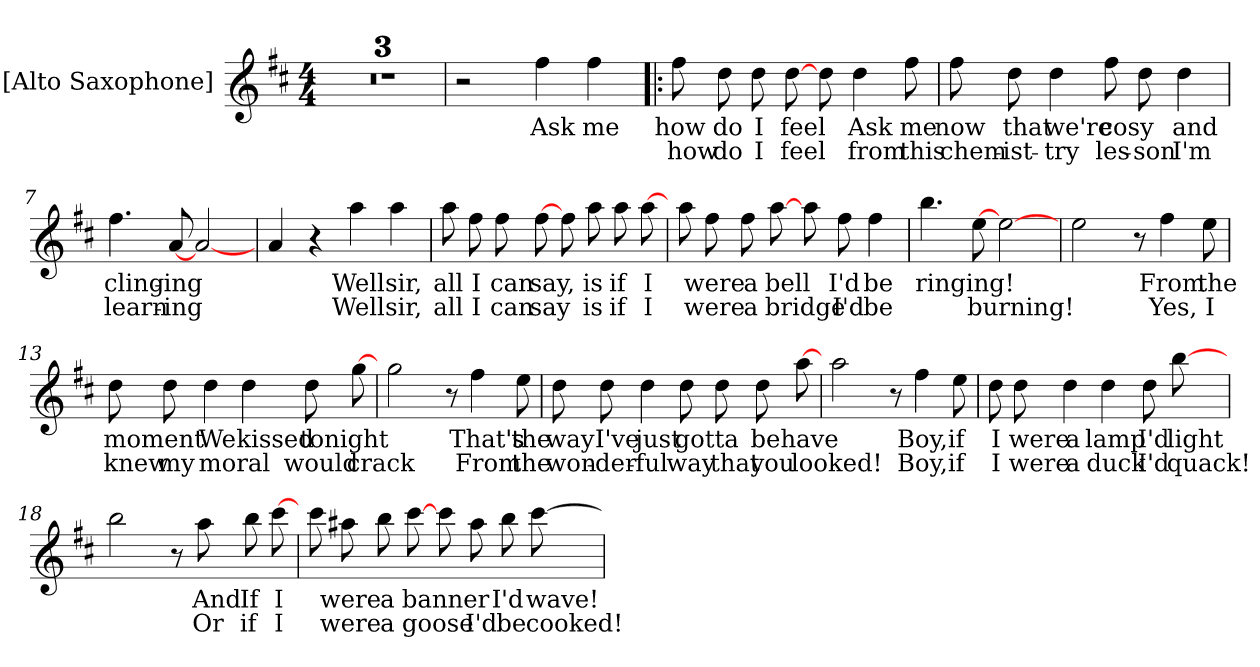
**kern	**text	**text
*part1	*part1	*part1
*staff1	*staff1	*staff1
*I"[Alto Saxophone]	*	*
*I'A Sax	*	*
*clefG2	*	*
*ITrd5c9	*	*
*k[b-]	*	*
*F:	*	*
*M4/4	*	*
=1	=1	=1
1r	.	.
=2	=2	=2
1r	.	.
=3	=3	=3
1r	.	.
=4	=4	=4
2r	.	.
4a	-Ask	.
4a	-me	.
!!LO:LB:g=z
=5!|:	=5!|:	=5!|:
8aL	-how	-how
8f	-do	-do
8f	-I	-I
[8f	-feel	-feel
8fL	.	.
4f	-Ask	-from
8a	-me	-this
=6	=6	=6
8aL	-now	-chem-
8f	-that	-ist-
4f	-we're	-try
8aL	-cosy	-les-
8f	.	-son
4f	-and	-I'm
=7	=7	=7
4.a	-cling-	-learn-
[8c	-ing	-ing
[2c	.	.
=8	=8	=8
4c	.	.
4r	.	.
4cc	-Well	-Well
4cc	-sir,	-sir,
!!LO:LB:g=z
=9	=9	=9
8ccL	-all	-all
8a	-I	-I
8a	-can	-can
[8a	-say,	-say
8aL	.	.
8cc	-is	-is
8cc	-if	-if
[8cc	-I	-I
=10	=10	=10
8ccL	.	.
8a	-were	-were
8a	-a	-a
[8cc	-bell	-bridge
8ccL	.	.
8a	-I'd	-I'd
4a	-be	-be
=11	=11	=11
4.dd	-ringing!	.
[8g	.	-burning!
[2g	.	.
=12	=12	=12
2g	.	.
8r	.	.
4a	-From	-Yes,
8g	-the	-I
!!LO:LB:g=z
=13	=13	=13
8fL	-moment	-knew
8f	.	-my
4f	-We	-moral
4f	-kissed	.
8fL	-tonight	-would
[8b-	.	-crack
=14	=14	=14
2b-	.	.
8r	.	.
4a	-That's	-From
8g	-the	-the
=15	=15	=15
8fL	-way	-won-
8f	-I've	-der-
4f	-just	-ful
8fL	-gotta	-way
8f	.	-that
8f	-behave	-you
[8cc	.	-looked!
=16	=16	=16
2cc	.	.
8r	.	.
4a	-Boy,	-Boy,
8g	-if	-if
!!LO:LB:g=z
=17	=17	=17
8fL	-I	-I
8f	-were	-were
4f	-a	-a
4f	-lamp	-duck
8fL	-I'd	-I'd
[8dd	-light	-quack!
=18	=18	=18
2dd	.	.
8r	.	.
8cc	-And	-Or
8ddL	-If	-if
[8ee	-I	-I
=19	=19	=19
8eeL	.	.
8cc#	-were	-were
8dd	-a	-a
[8ee	-banner	-goose
8eeL	.	.
8cc#	.	-I'd
8dd	-I'd	-be
[8ee	-wave!	-cooked!
=	=	=
*-	*-	*-
